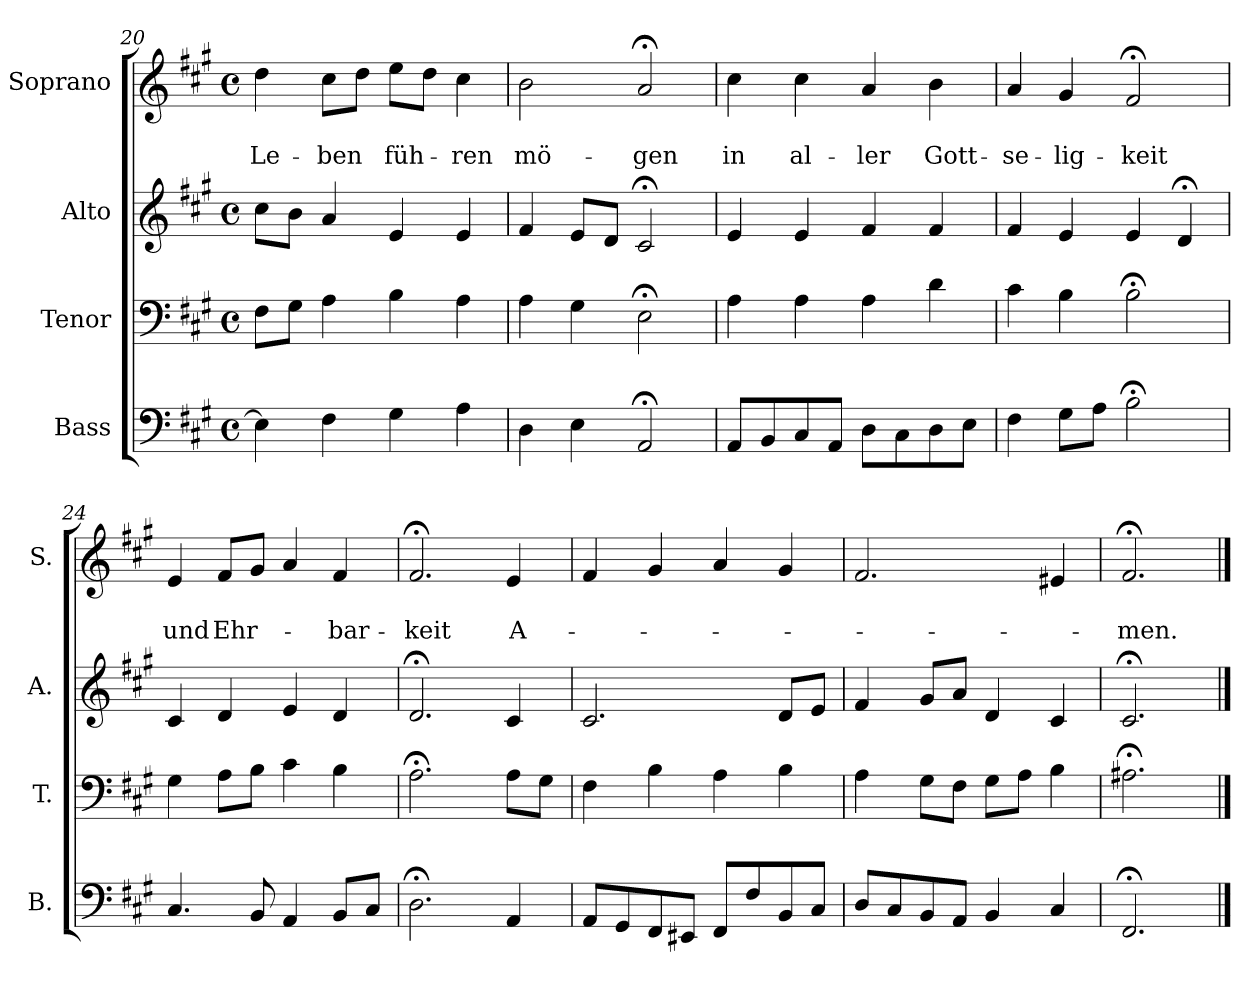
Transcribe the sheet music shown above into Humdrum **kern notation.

**kern	**kern	**kern	**kern	**text	**text
*part4	*part3	*part2	*part1	*part1	*part1
*staff4	*staff3	*staff2	*staff1	*staff1	*staff1
*I"Bass	*I"Tenor	*I"Alto	*I"Soprano	*	*
*I'B.	*I'T.	*I'A.	*I'S.	*	*
!!LO:PB:g=z
*clefF4	*clefF4	*clefG2	*clefG2	*	*
*k[f#c#g#]	*k[f#c#g#]	*k[f#c#g#]	*k[f#c#g#]	*	*
*A:	*A:	*A:	*f#:	*	*
*M4/4	*M4/4	*M4/4	*M4/4	*	*
*met(c)	*met(c)	*met(c)	*met(c)	*	*
=20	=20	=20	=20	=20	=20
4E\]	8F#\L	8cc#\L	4dd\	.	Le-
.	8G#\J	8b\J	.	.	.
4F#\	4A\	4a/	8cc#\L	.	-ben
.	.	.	8dd\J	.	.
4G#\	4B\	4e/	8ee\L	.	füh-
.	.	.	8dd\J	.	.
4A\	4A\	4e/	4cc#\	.	-ren
=21	=21	=21	=21	=21	=21
4D\	4A\	4f#/	2b\	.	mö-
4E\	4G#\	8e/L	.	.	.
.	.	8d/J	.	.	.
2AA;</	2E;<\	2c#;</	2a;</	.	-gen
=22	=22	=22	=22	=22	=22
8AA/L	4A\	4e/	4cc#\	.	in
8BB/	.	.	.	.	.
8C#/	4A\	4e/	4cc#\	.	al-
8AA/J	.	.	.	.	.
8D\L	4A\	4f#/	4a/	.	-ler
8C#\	.	.	.	.	.
8D\	4d\	4f#/	4b\	.	Gott-
8E\J	.	.	.	.	.
=23	=23	=23	=23	=23	=23
4F#\	4c#\	4f#/	4a/	.	-se-
8G#\L	4B\	4e/	4g#/	.	-lig-
8A\J	.	.	.	.	.
2B;<\	2B;<\	4e/	2f#;</	.	-keit
.	.	4d;</	.	.	.
!!LO:LB:g=z
=24	=24	=24	=24	=24	=24
4.C#/	4G#\	4c#/	4e/	.	und
.	8A\L	4d/	8f#/L	.	Ehr-
8BB/	8B\J	.	8g#/J	.	.
4AA/	4c#\	4e/	4a/	.	.
8BB/L	4B\	4d/	4f#/	.	-bar-
8C#/J	.	.	.	.	.
=25	=25	=25	=25	=25	=25
2.D;<\	2.A;<\	2.d;</	2.f#;</	.	-keit
4AA/	8A\L	4c#/	4e/	.	A-
.	8G#\J	.	.	.	.
=26	=26	=26	=26	=26	=26
8AA/L	4F#\	2.c#/	4f#/	.	.
8GG#/	.	.	.	.	.
8FF#/	4B\	.	4g#/	.	.
8EE#X/J	.	.	.	.	.
8FF#/L	4A\	.	4a/	.	.
8F#/	.	.	.	.	.
8BB/	4B\	8d/L	4g#/	.	.
8C#/J	.	8e/J	.	.	.
=27	=27	=27	=27	=27	=27
8D/L	4A\	4f#/	2.f#/	.	.
8C#/	.	.	.	.	.
8BB/	8G#\L	8g#/L	.	.	.
8AA/J	8F#\J	8a/J	.	.	.
4BB/	8G#\L	4d/	.	.	.
.	8A\J	.	.	.	.
4C#/	4B\	4c#/	4e#X/	.	.
=28	=28	=28	=28	=28	=28
2.FF#;</	2.A#X;<\	2.c#;</	2.f#;</	.	-men.
==	==	==	==	==	==
*-	*-	*-	*-	*-	*-
